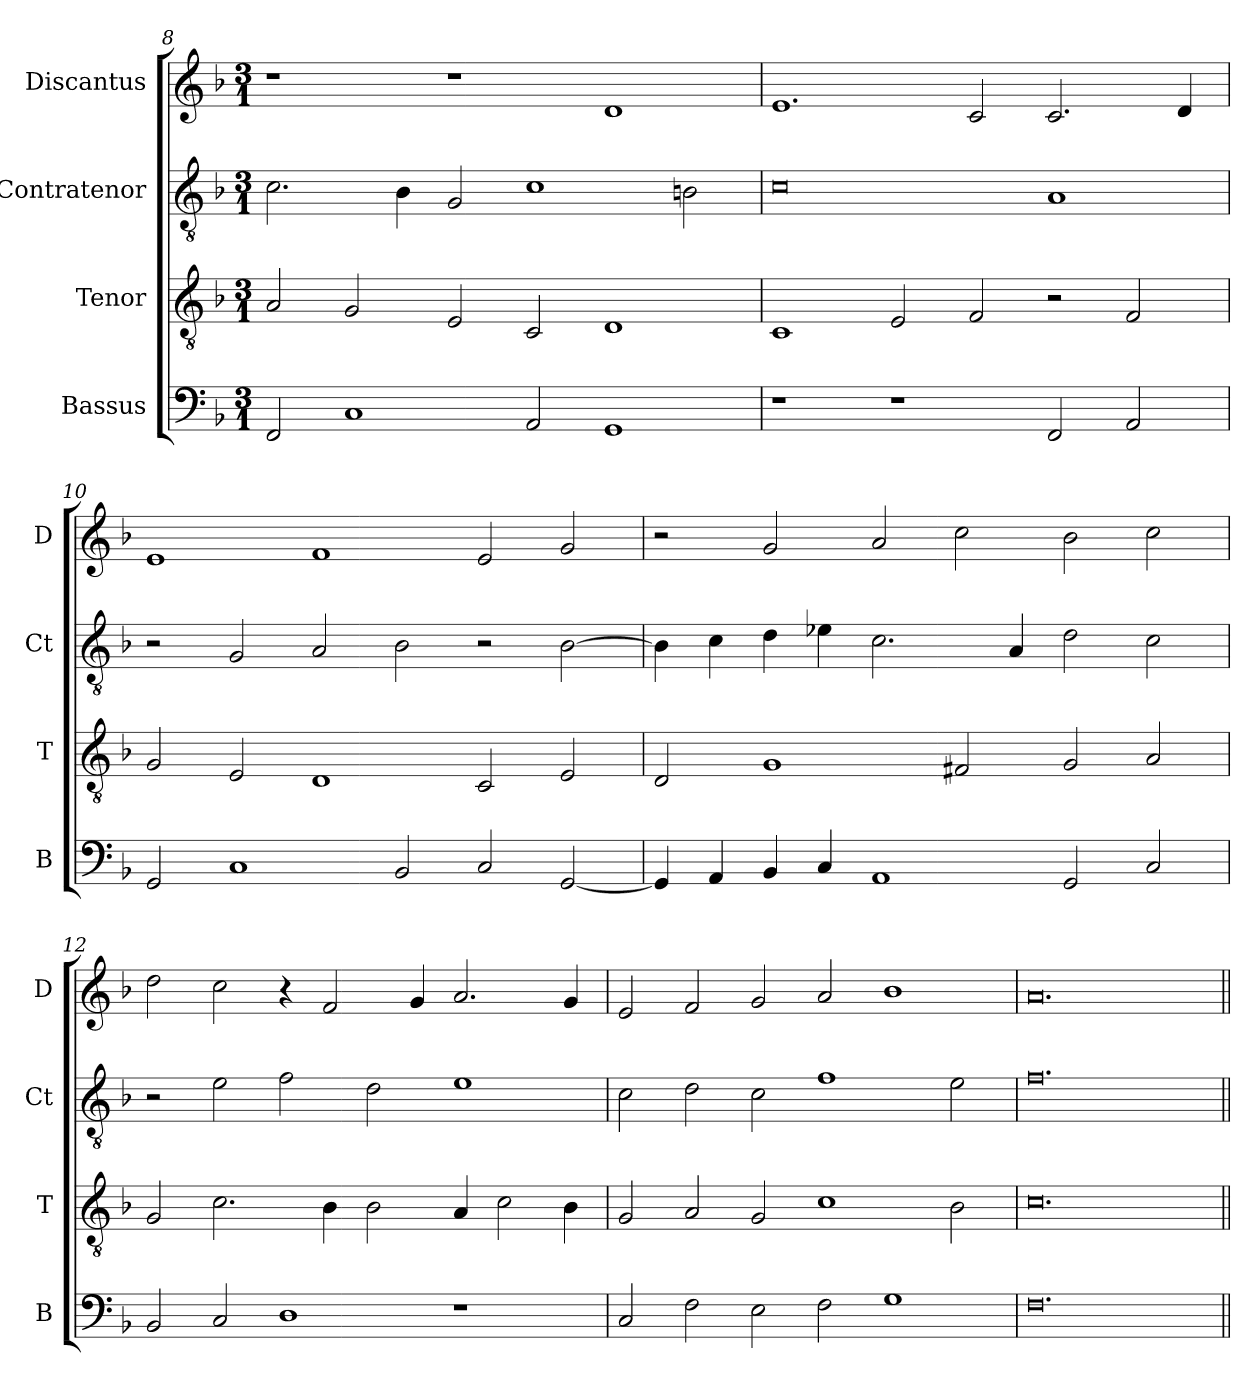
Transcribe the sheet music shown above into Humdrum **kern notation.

**kern	**kern	**kern	**kern
*part4	*part3	*part2	*part1
*staff4	*staff3	*staff2	*staff1
*I"Bassus	*I"Tenor	*I"Contratenor	*I"Discantus
*I'B	*I'T	*I'Ct	*I'D
*clefF4	*clefGv2	*clefGv2	*clefG2
*k[b-]	*k[b-]	*k[b-]	*k[b-]
*M3/1	*M3/1	*M3/1	*M3/1
=8	=8	=8	=8
2FF/	2A/	2.c\	1r
1C	2G/	.	.
.	.	4B-\	.
.	2E/	2G/	1r
2AA/	2C/	1c	.
1GG	1D	.	1d
.	.	2Bn\	.
=9	=9	=9	=9
1r	1C	0c	1.e
1r	2E/	.	.
.	2F/	.	2c/
2FF/	2r	1A	2.c/
2AA/	2F/	.	.
.	.	.	4d/
=10	=10	=10	=10
2GG/	2G/	2r	1e
1C	2E/	2G/	.
.	1D	2A/	1f
2BB-/	.	2B-\	.
2C/	2C/	2r	2e/
[2GG/	2E/	[2B-\	2g/
=11	=11	=11	=11
4GG/]	2D/	4B-\]	2r
4AA/	.	4c\	.
4BB-/	1G	4d\	2g/
4C/	.	4e-X\	.
1AA	.	2.c\	2a/
.	2F#X/	.	2cc\
.	.	4A/	.
2GG/	2G/	2d\	2b-\
2C/	2A/	2c\	2cc\
=12	=12	=12	=12
2BB-/	2G/	2r	2dd\
2C/	2.c\	2e\	2cc\
1D	.	2f\	4r
.	4B-\	.	2f/
.	2B-\	2d\	.
.	.	.	4g/
1r	4A/	1e	2.a/
.	2c\	.	.
.	4B-\	.	4g/
=13	=13	=13	=13
2C/	2G/	2c\	2e/
2F\	2A/	2d\	2f/
2E\	2G/	2c\	2g/
2F\	1c	1f	2a/
1G	.	.	1b-
.	2B-\	2e\	.
=14	=14	=14	=14
0.F	0.c	0.f	0.a
=||	=||	=||	=||
*-	*-	*-	*-
